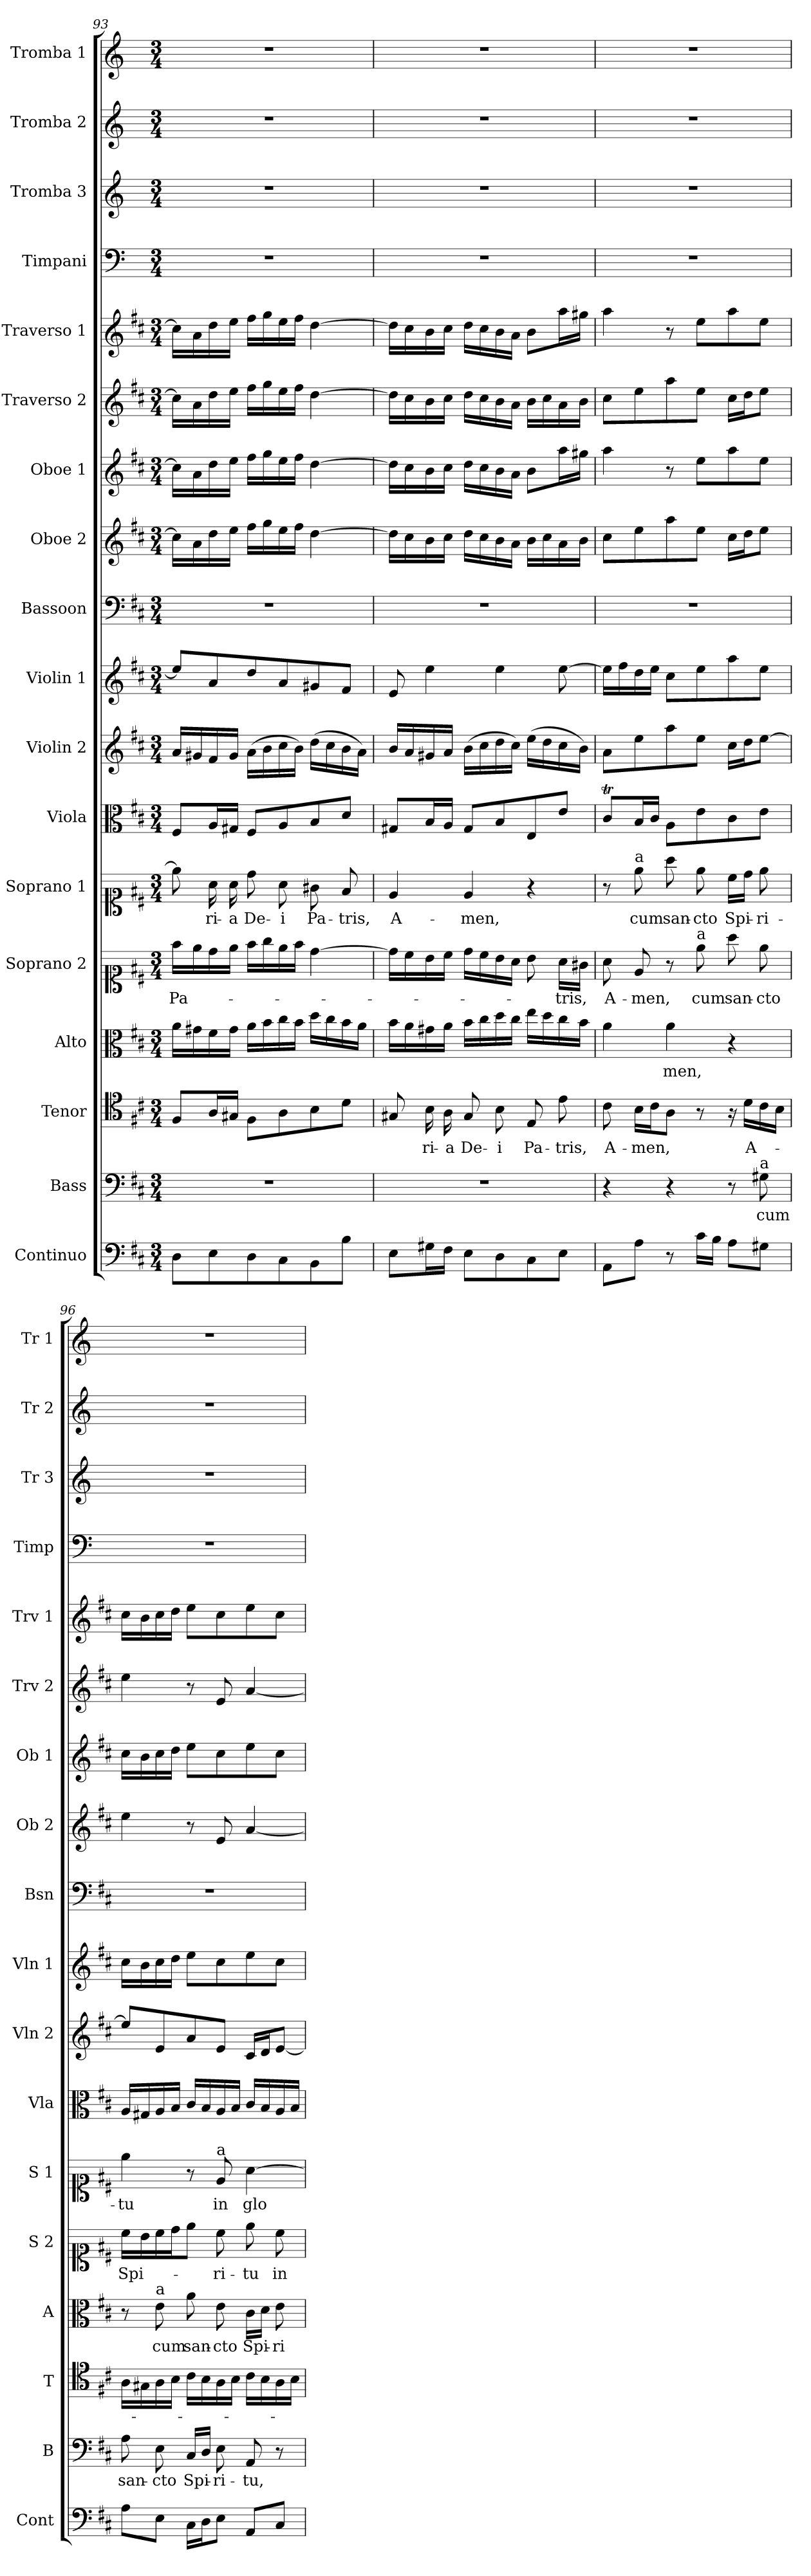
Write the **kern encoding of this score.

**kern	**kern	**text	**kern	**text	**kern	**text	**kern	**text	**kern	**text	**kern	**kern	**kern	**kern	**kern	**kern	**kern	**kern	**kern	**kern	**kern	**kern
*part18	*part17	*part17	*part16	*part16	*part15	*part15	*part14	*part14	*part13	*part13	*part12	*part11	*part10	*part9	*part8	*part7	*part6	*part5	*part4	*part3	*part2	*part1
*staff18	*staff17	*staff17	*staff16	*staff16	*staff15	*staff15	*staff14	*staff14	*staff13	*staff13	*staff12	*staff11	*staff10	*staff9	*staff8	*staff7	*staff6	*staff5	*staff4	*staff3	*staff2	*staff1
*I"Continuo	*I"Bass	*	*I"Tenor	*	*I"Alto	*	*I"Soprano 2	*	*I"Soprano 1	*	*I"Viola	*I"Violin 2	*I"Violin 1	*I"Bassoon	*I"Oboe 2	*I"Oboe 1	*I"Traverso 2	*I"Traverso 1	*I"Timpani	*I"Tromba 3	*I"Tromba 2	*I"Tromba 1
*I'Cont	*I'B	*	*I'T	*	*I'A	*	*I'S 2	*	*I'S 1	*	*I'Vla	*I'Vln 2	*I'Vln 1	*I'Bsn	*I'Ob 2	*I'Ob 1	*I'Trv 2	*I'Trv 1	*I'Timp	*I'Tr 3	*I'Tr 2	*I'Tr 1
*clefF4	*clefF4	*	*clefC4	*	*clefC3	*	*clefC1	*	*clefC1	*	*clefC3	*clefG2	*clefG2	*clefF4	*clefG2	*clefG2	*clefG2	*clefG2	*clefF4	*clefG2	*clefG2	*clefG2
*	*	*	*	*	*	*	*	*	*	*	*	*	*	*	*	*	*	*	*ITrd-1c-2	*ITrd-1c-2	*ITrd-1c-2	*ITrd-1c-2
*k[f#c#]	*k[f#c#]	*	*k[f#c#]	*	*k[f#c#]	*	*k[f#c#]	*	*k[f#c#]	*	*k[f#c#]	*k[f#c#]	*k[f#c#]	*k[f#c#]	*k[f#c#]	*k[f#c#]	*k[f#c#]	*k[f#c#]	*k[f#c#]	*k[f#c#]	*k[f#c#]	*k[f#c#]
*M3/4	*M3/4	*	*M3/4	*	*M3/4	*	*M3/4	*	*M3/4	*	*M3/4	*M3/4	*M3/4	*M3/4	*M3/4	*M3/4	*M3/4	*M3/4	*M3/4	*M3/4	*M3/4	*M3/4
=93	=93	=93	=93	=93	=93	=93	=93	=93	=93	=93	=93	=93	=93	=93	=93	=93	=93	=93	=93	=93	=93	=93
!	!	!	!	!	!	!	!	!LO:LY:b	!	!	!	!	!	!	!	!	!	!	!	!	!	!
8D\L	2.r	.	8F#/L	.	16a\LL	.	16ff#\LL	Pa-	8ee\]	.	8F#/L	16a/LL	8ee/L]	2.r	16cc#\LL]	16cc#\LL]	16cc#\LL]	16cc#\LL]	2.r	2.r	2.r	2.r
.	.	.	.	.	16g#X\	.	16ee\	.	.	.	.	16g#X/	.	.	16a\	16a\	16a\	16a\	.	.	.	.
!	!	!	!	!	!	!	!	!	!	!LO:LY:b	!	!	!	!	!	!	!	!	!	!	!	!
8E\	.	.	16A/L	.	16f#\	.	16dd\	.	16a\	-ri-	16A/L	16f#/	8a/	.	16dd\	16dd\	16dd\	16dd\	.	.	.	.
!	!	!	!	!	!	!	!	!	!	!LO:LY:b	!	!	!	!	!	!	!	!	!	!	!	!
.	.	.	16G#X/JJ	.	16g#\JJ	.	16ee\JJ	.	16a\	-a	16G#X/JJ	16g#/JJ	.	.	16ee\JJ	16ee\JJ	16ee\JJ	16ee\JJ	.	.	.	.
!	!	!	!	!	!	!	!	!	!	!LO:LY:b	!	!	!	!	!	!	!	!	!	!	!	!
8D\	.	.	8F#\L	.	16a\LL	.	16ff#\LL	.	8dd\	De-	8F#/L	(16a\LL	8dd/	.	16ff#\LL	16ff#\LL	16ff#\LL	16ff#\LL	.	.	.	.
.	.	.	.	.	16b\	.	16gg\	.	.	.	.	16b\	.	.	16gg\	16gg\	16gg\	16gg\	.	.	.	.
!	!	!	!	!	!	!	!	!	!	!LO:LY:b	!	!	!	!	!	!	!	!	!	!	!	!
8C#\	.	.	8A\	.	16cc#\	.	16ee\	.	8a\	-i	8A/	16cc#\	8a/	.	16ee\	16ee\	16ee\	16ee\	.	.	.	.
.	.	.	.	.	16b\JJ	.	16ff#\JJ	.	.	.	.	16b\JJ)	.	.	16ff#\JJ	16ff#\JJ	16ff#\JJ	16ff#\JJ	.	.	.	.
!	!	!	!	!	!	!	!	!	!	!LO:LY:b	!	!	!	!	!	!	!	!	!	!	!	!
8BB\	.	.	8B\	.	16dd\LL	.	[4dd\	.	8g#X\	Pa-	8B/	(16dd\LL	8g#X/	.	[4dd\	[4dd\	[4dd\	[4dd\	.	.	.	.
.	.	.	.	.	16cc#\	.	.	.	.	.	.	16cc#\	.	.	.	.	.	.	.	.	.	.
!	!	!	!	!	!	!	!	!	!	!LO:LY:b	!	!	!	!	!	!	!	!	!	!	!	!
8B\J	.	.	8d\J	.	16b\	.	.	.	8f#/	-tris,	8d/J	16b\	8f#/J	.	.	.	.	.	.	.	.	.
.	.	.	.	.	16a\JJ	.	.	.	.	.	.	16a\JJ)	.	.	.	.	.	.	.	.	.	.
=94	=94	=94	=94	=94	=94	=94	=94	=94	=94	=94	=94	=94	=94	=94	=94	=94	=94	=94	=94	=94	=94	=94
!	!	!	!	!	!	!	!	!	!	!LO:LY:b	!	!	!	!	!	!	!	!	!	!	!	!
8E\L	2.r	.	8G#X/	.	16b\LL	.	16dd\LL]	.	4e/	A-	8G#X/L	16b/LL	8e/	2.r	16dd\LL]	16dd\LL]	16dd\LL]	16dd\LL]	2.r	2.r	2.r	2.r
.	.	.	.	.	16a\	.	16cc#\	.	.	.	.	16a/	.	.	16cc#\	16cc#\	16cc#\	16cc#\	.	.	.	.
!	!	!	!	!LO:LY:b	!	!	!	!	!	!	!	!	!	!	!	!	!	!	!	!	!	!
16G#X\L	.	.	16B\	-ri-	16g#X\	.	16b\	.	.	.	16B/L	16g#X/	4ee\	.	16b\	16b\	16b\	16b\	.	.	.	.
!	!	!	!	!LO:LY:b	!	!	!	!	!	!	!	!	!	!	!	!	!	!	!	!	!	!
16F#\JJ	.	.	16A\	-a	16a\JJ	.	16cc#\JJ	.	.	.	16A/JJ	16a/JJ	.	.	16cc#\JJ	16cc#\JJ	16cc#\JJ	16cc#\JJ	.	.	.	.
!	!	!	!	!LO:LY:b	!	!	!	!	!	!LO:LY:b	!	!	!	!	!	!	!	!	!	!	!	!
8E\L	.	.	8G#/	De-	16b\LL	.	16dd\LL	.	4e/	-men,	8G#/L	(16b\LL	.	.	16dd\LL	16dd\LL	16dd\LL	16dd\LL	.	.	.	.
.	.	.	.	.	16cc#\	.	16cc#\	.	.	.	.	16cc#\	.	.	16cc#\	16cc#\	16cc#\	16cc#\	.	.	.	.
!	!	!	!	!LO:LY:b	!	!	!	!	!	!	!	!	!	!	!	!	!	!	!	!	!	!
8D\	.	.	8B\	-i	16dd\	.	16b\	.	.	.	8B/	16dd\	4ee\	.	16b\	16b\	16b\	16b\	.	.	.	.
.	.	.	.	.	16cc#\JJ	.	16a\JJ	.	.	.	.	16cc#\JJ)	.	.	16a\JJ	16a\JJ	16a\JJ	16a\JJ	.	.	.	.
!	!	!	!	!LO:LY:b	!	!	!	!	!	!	!	!	!	!	!	!	!	!	!	!	!	!
8C#\	.	.	8E/	Pa-	16ee\LL	.	8b\	.	4r	.	8E/	(16ee\LL	.	.	16b\LL	8b\L	16b\LL	8b\L	.	.	.	.
.	.	.	.	.	16dd\	.	.	.	.	.	.	16dd\	.	.	16cc#\	.	16cc#\	.	.	.	.	.
!	!	!	!	!LO:LY:b	!	!	!	!LO:LY:b	!	!	!	!	!	!	!	!	!	!	!	!	!	!
8E\J	.	.	8e\	-tris,	16cc#\	.	16a\LL	-tris,	.	.	8e/J	16cc#\	[8ee\	.	16a\	16aa\L	16a\	16aa\L	.	.	.	.
.	.	.	.	.	16b\JJ	.	16g#X\JJ	.	.	.	.	16b\JJ)	.	.	16b\JJ	16gg#X\JJ	16b\JJ	16gg#X\JJ	.	.	.	.
=95	=95	=95	=95	=95	=95	=95	=95	=95	=95	=95	=95	=95	=95	=95	=95	=95	=95	=95	=95	=95	=95	=95
!	!	!	!	!LO:LY:b	!	!	!	!LO:LY:b	!	!	!	!	!	!	!	!	!	!	!	!	!	!
8AA\L	4r	.	8c#\	A-	4a\	.	8a\	A-	8r	.	8c#t/L	8a\L	16ee\LL]	2.r	8cc#\L	4aa\	8cc#\L	4aa\	2.r	2.r	2.r	2.r
.	.	.	.	.	.	.	.	.	.	.	.	.	16ff#\	.	.	.	.	.	.	.	.	.
!	!	!	!	!	!	!	!	!	!LO:TX:a:t=a	!	!	!	!	!	!	!	!	!	!	!	!	!
!	!	!	!	!LO:LY:b	!	!	!	!LO:LY:b	!	!LO:LY:b	!	!	!	!	!	!	!	!	!	!	!	!
8A\J	.	.	16B\LL	-men,	.	.	8e/	-men,	8ee\	cum	16B/L	8ee\	16dd\	.	8ee\	.	8ee\	.	.	.	.	.
.	.	.	16c#\J	.	.	.	.	.	.	.	16c#/JJ	.	16ee\JJ	.	.	.	.	.	.	.	.	.
!	!	!	!	!	!	!LO:LY:b	!	!	!	!LO:LY:b	!	!	!	!	!	!	!	!	!	!	!	!
8r	4r	.	8A\J	.	4a\	men,	8r	.	8aa\	san-	8A\L	8aa\	8cc#\L	.	8aa\	8r	8aa\	8r	.	.	.	.
!	!	!	!	!	!	!	!LO:TX:a:t=a	!	!	!	!	!	!	!	!	!	!	!	!	!	!	!
!	!	!	!	!	!	!	!	!LO:LY:b	!	!LO:LY:b	!	!	!	!	!	!	!	!	!	!	!	!
16c#\LL	.	.	8r	.	.	.	8ee\	cum	8ee\	-cto	8e\	8ee\J	8ee\	.	8ee\J	8ee\L	8ee\J	8ee\L	.	.	.	.
16B\JJ	.	.	.	.	.	.	.	.	.	.	.	.	.	.	.	.	.	.	.	.	.	.
!	!	!	!	!	!	!	!	!LO:LY:b	!	!LO:LY:b	!	!	!	!	!	!	!	!	!	!	!	!
8A\L	8r	.	16r	.	4r	.	8aa\	san-	16cc#\LL	Spi-	8c#\	16cc#\LL	8aa\	.	16cc#\LL	8aa\	16cc#\LL	8aa\	.	.	.	.
!	!	!	!	!LO:LY:b	!	!	!	!	!	!	!	!	!	!	!	!	!	!	!	!	!	!
.	.	.	16d\LL	A-	.	.	.	.	16dd\JJ	.	.	16dd\J	.	.	16dd\J	.	16dd\J	.	.	.	.	.
!	!LO:TX:a:t=a	!	!	!	!	!	!	!	!	!	!	!	!	!	!	!	!	!	!	!	!	!
!	!	!LO:LY:b	!	!	!	!	!	!LO:LY:b	!	!LO:LY:b	!	!	!	!	!	!	!	!	!	!	!	!
8G#X\J	8G#X\	cum	16c#\	.	.	.	8ee\	-cto	8ee\	-ri-	8e\J	[8ee\J	8ee\J	.	8ee\J	8ee\J	8ee\J	8ee\J	.	.	.	.
.	.	.	16B\JJ	.	.	.	.	.	.	.	.	.	.	.	.	.	.	.	.	.	.	.
!!LO:PB:g=z
=96	=96	=96	=96	=96	=96	=96	=96	=96	=96	=96	=96	=96	=96	=96	=96	=96	=96	=96	=96	=96	=96	=96
!	!	!LO:LY:b	!	!	!	!	!	!LO:LY:b	!	!LO:LY:b	!	!	!	!	!	!	!	!	!	!	!	!
8A\L	8A\	san-	16A\LL	.	8r	.	16cc#\LL	Spi-	4ee\	-tu	16A/LL	8ee/L]	16cc#\LL	2.r	4ee\	16cc#\LL	4ee\	16cc#\LL	2.r	2.r	2.r	2.r
.	.	.	16G#X\	.	.	.	16b\	.	.	.	16G#X/	.	16b\	.	.	16b\	.	16b\	.	.	.	.
!	!	!	!	!	!LO:TX:a:t=a	!	!	!	!	!	!	!	!	!	!	!	!	!	!	!	!	!
!	!	!LO:LY:b	!	!	!	!LO:LY:b	!	!	!	!	!	!	!	!	!	!	!	!	!	!	!	!
8E\J	8E\	-cto	16A\	.	8e\	cum	16cc#\	.	.	.	16A/	8e/	16cc#\	.	.	16cc#\	.	16cc#\	.	.	.	.
.	.	.	16B\JJ	.	.	.	16dd\J	.	.	.	16B/JJ	.	16dd\JJ	.	.	16dd\JJ	.	16dd\JJ	.	.	.	.
!	!	!LO:LY:b	!	!	!	!LO:LY:b	!	!	!	!	!	!	!	!	!	!	!	!	!	!	!	!
16C#\LL	16C#/LL	Spi-	16c#\LL	.	8a\	san-	8ee\J	.	8r	.	16c#/LL	8a/	8ee\L	.	8r	8ee\L	8r	8ee\L	.	.	.	.
16D\J	16D/JJ	.	16B\	.	.	.	.	.	.	.	16B/	.	.	.	.	.	.	.	.	.	.	.
!	!	!	!	!	!	!	!	!	!LO:TX:a:t=a	!	!	!	!	!	!	!	!	!	!	!	!	!
!	!	!LO:LY:b	!	!	!	!LO:LY:b	!	!LO:LY:b	!	!LO:LY:b	!	!	!	!	!	!	!	!	!	!	!	!
8E\J	8E\	-ri-	16A\	.	8e\	-cto	8cc#\	-ri-	8e/	in	16A/	8e/J	8cc#\	.	8e/	8cc#\	8e/	8cc#\	.	.	.	.
.	.	.	16B\JJ	.	.	.	.	.	.	.	16B/JJ	.	.	.	.	.	.	.	.	.	.	.
!	!	!LO:LY:b	!	!	!	!LO:LY:b	!	!LO:LY:b	!	!LO:LY:b	!	!	!	!	!	!	!	!	!	!	!	!
8AA/L	8AA/	-tu,	16c#\LL	.	16c#\LL	Spi-	8ee\	-tu	[4a\	glo-	16c#/LL	16c#/LL	8ee\	.	[4a/	8ee\	[4a/	8ee\	.	.	.	.
.	.	.	16B\	.	16d\JJ	.	.	.	.	.	16B/	16d/J	.	.	.	.	.	.	.	.	.	.
!	!	!	!	!	!	!LO:LY:b	!	!LO:LY:b	!	!	!	!	!	!	!	!	!	!	!	!	!	!
8C#/J	8r	.	16A\	.	8e\	-ri-	8cc#\	in	.	.	16A/	[8e/J	8cc#\J	.	.	8cc#\J	.	8cc#\J	.	.	.	.
.	.	.	16B\JJ	.	.	.	.	.	.	.	16B/JJ	.	.	.	.	.	.	.	.	.	.	.
=	=	=	=	=	=	=	=	=	=	=	=	=	=	=	=	=	=	=	=	=	=	=
*-	*-	*-	*-	*-	*-	*-	*-	*-	*-	*-	*-	*-	*-	*-	*-	*-	*-	*-	*-	*-	*-	*-
